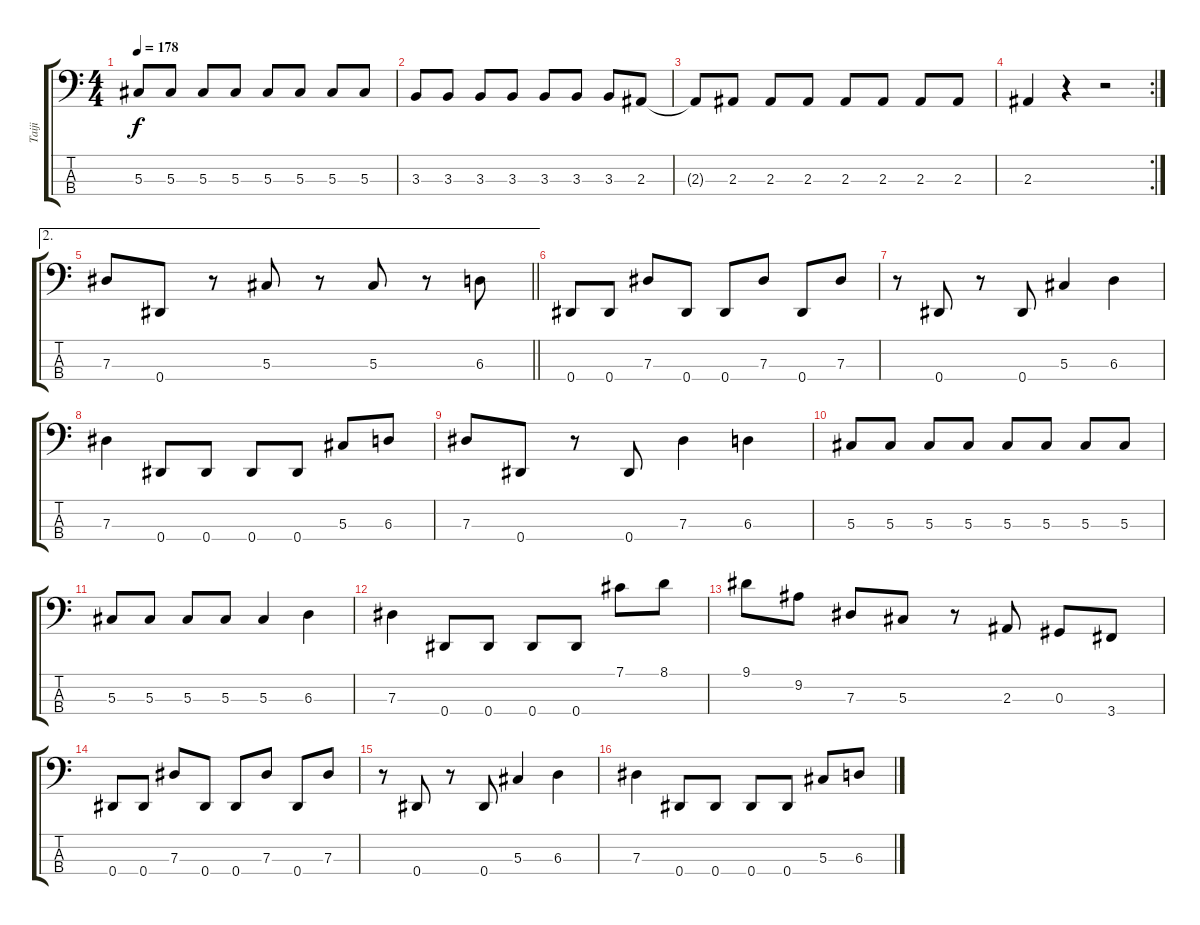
\track ("Taiji" "Taiji") {instrument electricbasspick}
\staff {score tabs}
\tuning (Gb2 Db2 Ab1 Eb1) {hide}
\ts (4 4)
\tempo 178
\clef f4
\ks c
5.3.8{dy f} 5.3.8 5.3.8 5.3.8 5.3.8 5.3.8 5.3.8 5.3.8 |
3.3.8 3.3.8 3.3.8 3.3.8 3.3.8 3.3.8 3.3.8 2.3.8 |
2.3{t}.8 2.3.8 2.3.8 2.3.8 2.3.8 2.3.8 2.3.8 2.3.8 |
\rc 2
2.3.4 r.4 r.2 |
\ae 2
\barLineRight lightlight
7.3.8 0.4.8 r.8 5.3.8 r.8 5.3.8 r.8 6.3.8 |
\section ("" "")
0.4.8 0.4.8 7.3.8 0.4.8 0.4.8 7.3.8 0.4.8 7.3.8 |
r.8 0.4.8 r.8 0.4.8 5.3.4 6.3.4 |
7.3.4 0.4.8 0.4.8 0.4.8 0.4.8 5.3.8 6.3.8 |
7.3.8 0.4.8 r.8 0.4.8 7.3.4 6.3.4 |
5.3.8 5.3.8 5.3.8 5.3.8 5.3.8 5.3.8 5.3.8 5.3.8 |
5.3.8 5.3.8 5.3.8 5.3.8 5.3.4 6.3.4 |
7.3.4 0.4.8 0.4.8 0.4.8 0.4.8 7.1.8 8.1.8 |
9.1.8 9.2.8 7.3.8 5.3.8 r.8 2.3.8 0.3.8 3.4.8 |
0.4.8 0.4.8 7.3.8 0.4.8 0.4.8 7.3.8 0.4.8 7.3.8 |
r.8 0.4.8 r.8 0.4.8 5.3.4 6.3.4 |
7.3.4 0.4.8 0.4.8 0.4.8 0.4.8 5.3.8 6.3.8
